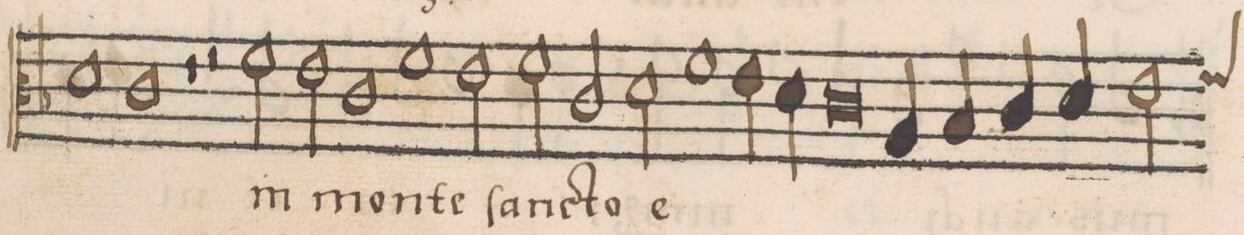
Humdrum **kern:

**kern	**text
*I"CANTVS	*
*clefC3	*
*k[b-]	*
*met(C)	*
*M2/1	*
1d\	e-
1c\	-ius
*	*Xij
=84-	=84-
1r	.
2r	.
2f\	in
=85-	=85-
2e\	.
1c\	mon-
1f\	.
=86-	=86-
2e\	-te
2f\	ſan-
2c/	-cto
=87-	=87-
2d\	e-
1f\	.
4e\	.
4d\	.
=88-	=88-
0c\	.
=89-	=89-
4A/	.
4B-/	.
4c/	.
4d/	.
*custos:f	*
2e\	.
*-	*-
